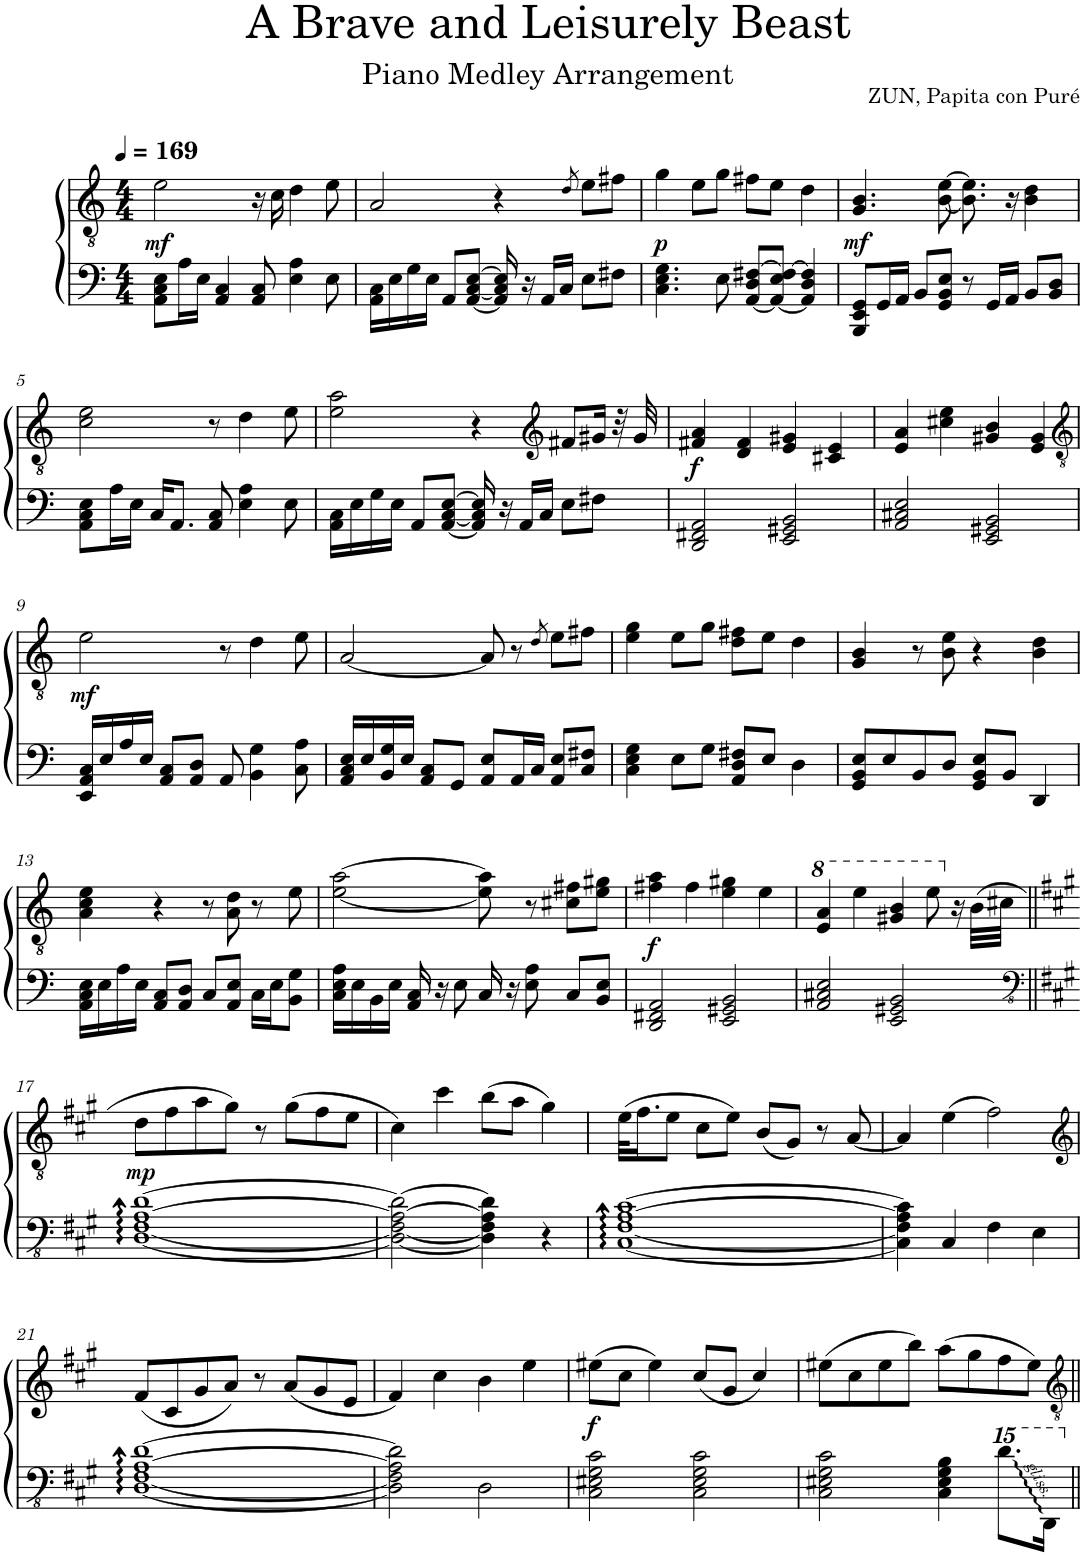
**kern	**kern	**dynam
*part2	*part1	*part1
*staff2	*staff1	*staff1
*I"Piano, Left Hand	*I"Piano, Right Hand	*
*I'Pno	*I'Pno	*
*clefF4	*clefGv2	*
*k[]	*k[]	*
*M4/4	*M4/4	*
*MM169	*MM169	*
=1	=1	=1
!	!	!LO:DY:b
8AA\ 8C\ 8E\L	2e\	mf
16A\L	.	.
16E\JJ	.	.
4AA/ 4C/	.	.
8AA/ 8C/	16r	.
.	16c\	.
4E\ 4A\	4d\	.
8E\	8e\	.
=2	=2	=2
16AA\ 16C\LL	2A/	.
16E\	.	.
16G\	.	.
16E\JJ	.	.
8AA/L	.	.
[8AA/ [8C/ [8E/J	.	.
16AA/] 16C/] 16E/]	4r	.
16r	.	.
16AA/LL	.	.
16C/JJ	.	.
.	8qd/	.
8E\L	8e\L	.
8F#X\J	8f#X\J	.
=3	=3	=3
!	!	!LO:DY:b
4.C\ 4.E\ 4.G\	4g\	p
.	8e\L	.
8E\	8g\J	.
[8AA/ 8D/ [8F#X/L	8f#X\L	.
8AA/_ 8E/ 8F#/_J	8e\J	.
4AA/] 4D/ 4F#/]	4d\	.
=4	=4	=4
!	!	!LO:DY:b
8BBB/ 8EE/ 8GG/L	4.G/ 4.B/	mf
16GG/L	.	.
16AA/JJ	.	.
8BB/L	.	.
8GG/ 8BB/ 8E/J	[8B\ [8e\	.
8r	8.B\] 8.e\]	.
16GG/LL	.	.
16AA/JJ	16r	.
8BB/L	4B\ 4d\	.
8BB/ 8D/J	.	.
!!LO:LB:g=z
=5	=5	=5
8AA\ 8C\ 8E\L	2c\ 2e\	.
16A\L	.	.
16E\JJ	.	.
16C/KL	.	.
8.AA/J	.	.
8AA/ 8C/	8r	.
4E\ 4A\	4d\	.
8E\	8e\	.
=6	=6	=6
16AA\ 16C\LL	2e\ 2a\	.
16E\	.	.
16G\	.	.
16E\JJ	.	.
8AA/L	.	.
[8AA/ [8C/ [8E/J	.	.
16AA/] 16C/] 16E/]	4r	.
16r	.	.
16AA/LL	.	.
16C/JJ	.	.
*	*clefG2	*
8E\L	8f#X/L	.
8F#X\J	16g#X/Jk	.
.	32r	.
.	32g#/	.
=7	=7	=7
!	!	!LO:DY:b
2DD/ 2FF#X/ 2AA/	4f#X/ 4a/	f
.	4d/ 4f#/	.
2EE/ 2GG#X/ 2BB/	4e/ 4g#X/	.
.	4c#X/ 4e/	.
=8	=8	=8
2AA/ 2C#X/ 2E/	4e/ 4a/	.
.	4cc#X\ 4ee\	.
2EE/ 2GG#X/ 2BB/	4g#X/ 4b/	.
.	4e/ 4g#/	.
!!LO:LB:g=z
=9	=9	=9
*	*clefGv2	*
!	!	!LO:DY:b
16EE/ 16AA/ 16C/LL	2e\	mf
16E/	.	.
16A/	.	.
16E/JJ	.	.
8AA/ 8C/L	.	.
8AA/ 8D/J	.	.
8AA/	8r	.
4BB\ 4G\	4d\	.
8C\ 8A\	8e\	.
=10	=10	=10
16AA/ 16C/ 16E/LL	[2A/	.
16E/	.	.
16BB/ 16G/	.	.
16E/JJ	.	.
8AA/ 8C/L	.	.
8GG/J	.	.
8AA/ 8E/L	8A/]	.
16AA/L	8r	.
16C/JJ	.	.
.	8qd/	.
8AA/ 8E/L	8e\L	.
8C/ 8F#X/J	8f#X\J	.
=11	=11	=11
4C\ 4E\ 4G\	4e\ 4g\	.
8E\L	8e\L	.
8G\J	8g\J	.
8AA/ 8D/ 8F#X/L	8d\ 8f#X\L	.
8E/J	8e\J	.
4D\	4d\	.
=12	=12	=12
8GG/ 8BB/ 8E/L	4G/ 4B/	.
8E/	.	.
8BB/	8r	.
8D/J	8B\ 8e\	.
8GG/ 8BB/ 8E/L	4r	.
8BB/J	.	.
4DD/	4B\ 4d\	.
!!LO:LB:g=z
=13	=13	=13
16AA\ 16C\ 16E\LL	4A\ 4c\ 4e\	.
16E\	.	.
16A\	.	.
16E\JJ	.	.
8AA/ 8C/L	4r	.
8AA/ 8D/J	.	.
8C/L	8r	.
8AA/ 8E/J	8A\ 8d\	.
16C\LL	8r	.
16E\J	.	.
8BB\ 8G\J	8e\	.
=14	=14	=14
16C\ 16E\ 16A\LL	[2e\ [2a\	.
16E\	.	.
16BB\	.	.
16E\JJ	.	.
16AA/ 16C/	.	.
16r	.	.
8E\	.	.
16C/	8e\] 8a\]	.
16r	.	.
8E\ 8A\	8r	.
8C/L	8c#X\ 8f#X\L	.
8BB/ 8E/J	8e\ 8g#X\J	.
=15	=15	=15
!	!	!LO:DY:b
2DD/ 2FF#X/ 2AA/	4f#X\ 4a\	f
.	4f#\	.
2EE/ 2GG#X/ 2BB/	4e\ 4g#X\	.
.	4e\	.
=16	=16	=16
*	*8va	*
2AA/ 2C#X/ 2E/	4e/ 4a/	.
.	4ee\	.
2EE/ 2GG#X/ 2BB/	4g#X/ 4b/	.
.	8ee\	.
*	*X8va	*
.	16r	.
.	(32B\LLL	.
.	32c#X\JJJ	.
!!LO:LB:g=z
=17||	=17||	=17||
*clefFv4	*	*
*k[f#c#g#]	*k[f#c#g#]	*
!	!	!LO:DY:b
[1DD [1FF# [1AA [1D	8d\L	mp
.	8f#\	.
.	8a\	.
.	8g#\J)	.
.	8r	.
.	(8g#\L	.
.	8f#\	.
.	8e\J	.
=18	=18	=18
2DD\_ 2FF#\_ 2AA\_ 2D\_	4c#\)	.
.	4cc#\	.
4DD\] 4FF#\] 4AA\] 4D\]	(8b\L	.
.	8a\J	.
4r	4g#\)	.
=19	=19	=19
[1CC# [1FF# [1AA [1C#	(32e\KLL	.
.	16.f#\J	.
.	8e\J	.
.	8c#\L	.
.	8e\J)	.
.	(8B/L	.
.	8G#/J)	.
.	8r	.
.	[8A/	.
=20	=20	=20
4CC#\] 4FF#\] 4AA\] 4C#\]	4A/]	.
4CC#/	(4e\	.
4FF#\	2f#\)	.
4EE\	.	.
!!LO:LB:g=z
=21	=21	=21
*	*clefG2	*
[1DD [1FF# [1AA [1D	(8f#/L	.
.	8c#/	.
.	8g#/	.
.	8a/J)	.
.	8r	.
.	(8a/L	.
.	8g#/	.
.	8e/J	.
=22	=22	=22
2DD\] 2FF#\] 2AA\] 2D\]	4f#/)	.
.	4cc#\	.
2DD\	4b\	.
.	4ee\	.
=23	=23	=23
!	!	!LO:DY:b
2CC#\ 2EE#X\ 2GG#\ 2C#\	(8ee#X\L	f
.	8cc#\J	.
.	4ee#\)	.
2CC#\ 2EE#\ 2GG#\ 2C#\	(8cc#/L	.
.	8g#/J	.
.	4cc#/)	.
=24	=24	=24
2CC#\ 2EE#X\ 2GG#\ 2C#\	(8ee#X\L	.
.	8cc#\	.
.	8ee#\	.
.	8bb\J)	.
4CC#\ 4EE#\ 4GG#\ 4BB\	(8aa\L	.
.	8gg#\	.
*15ma	*	*
8.dd\L	8ff#\	.
.	8ee#\J)	.
16D\Jk	.	.
*X15ma	*	*
=||	=||	=||
*-	*-	*-
